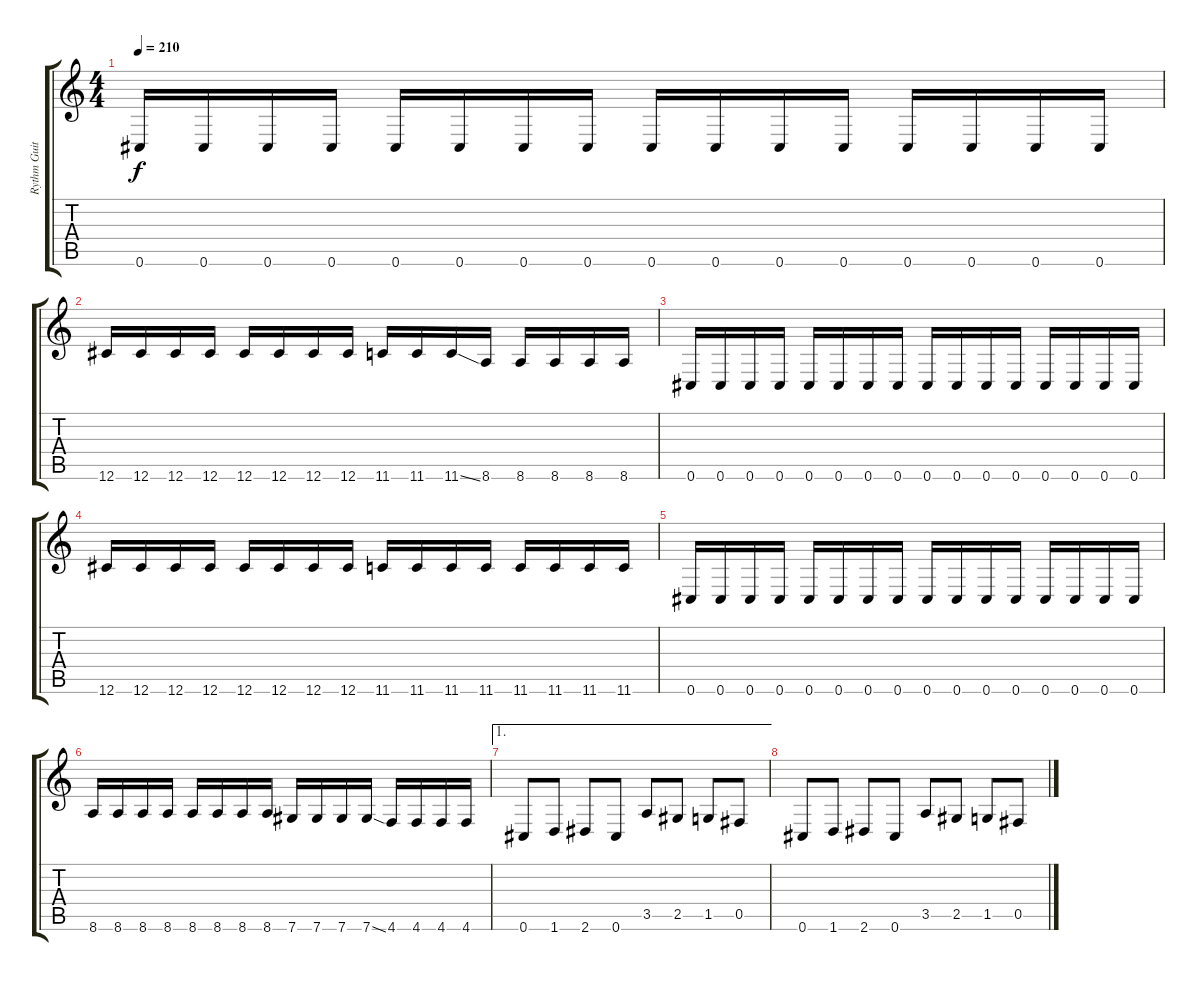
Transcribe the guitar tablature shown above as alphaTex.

\track ("Rythm Guitar" "Rythm Guit") {instrument overdrivenguitar}
\staff {score tabs}
\tuning (Db4 Ab3 E3 B2 Gb2 Db2) {hide}
\ts (4 4)
\tempo 210
\clef g2
\ks c
0.6.16{dy f} 0.6.16 0.6.16 0.6.16 0.6.16 0.6.16 0.6.16 0.6.16 0.6.16 0.6.16 0.6.16 0.6.16 0.6.16 0.6.16 0.6.16 0.6.16 |
12.6.16 12.6.16 12.6.16 12.6.16 12.6.16 12.6.16 12.6.16 12.6.16 11.6.16 11.6.16 11.6{ss}.16 8.6.16 8.6.16 8.6.16 8.6.16 8.6.16 |
0.6.16 0.6.16 0.6.16 0.6.16 0.6.16 0.6.16 0.6.16 0.6.16 0.6.16 0.6.16 0.6.16 0.6.16 0.6.16 0.6.16 0.6.16 0.6.16 |
12.6.16 12.6.16 12.6.16 12.6.16 12.6.16 12.6.16 12.6.16 12.6.16 11.6.16 11.6.16 11.6.16 11.6.16 11.6.16 11.6.16 11.6.16 11.6.16 |
0.6.16 0.6.16 0.6.16 0.6.16 0.6.16 0.6.16 0.6.16 0.6.16 0.6.16 0.6.16 0.6.16 0.6.16 0.6.16 0.6.16 0.6.16 0.6.16 |
8.6.16 8.6.16 8.6.16 8.6.16 8.6.16 8.6.16 8.6.16 8.6.16 7.6.16 7.6.16 7.6.16 7.6{ss}.16 4.6.16 4.6.16 4.6.16 4.6.16 |
\ae 1
0.6.8 1.6.8 2.6.8 0.6.8 3.5.8 2.5.8 1.5.8 0.5.8 |
0.6.8 1.6.8 2.6.8 0.6.8 3.5.8 2.5.8 1.5.8 0.5.8
